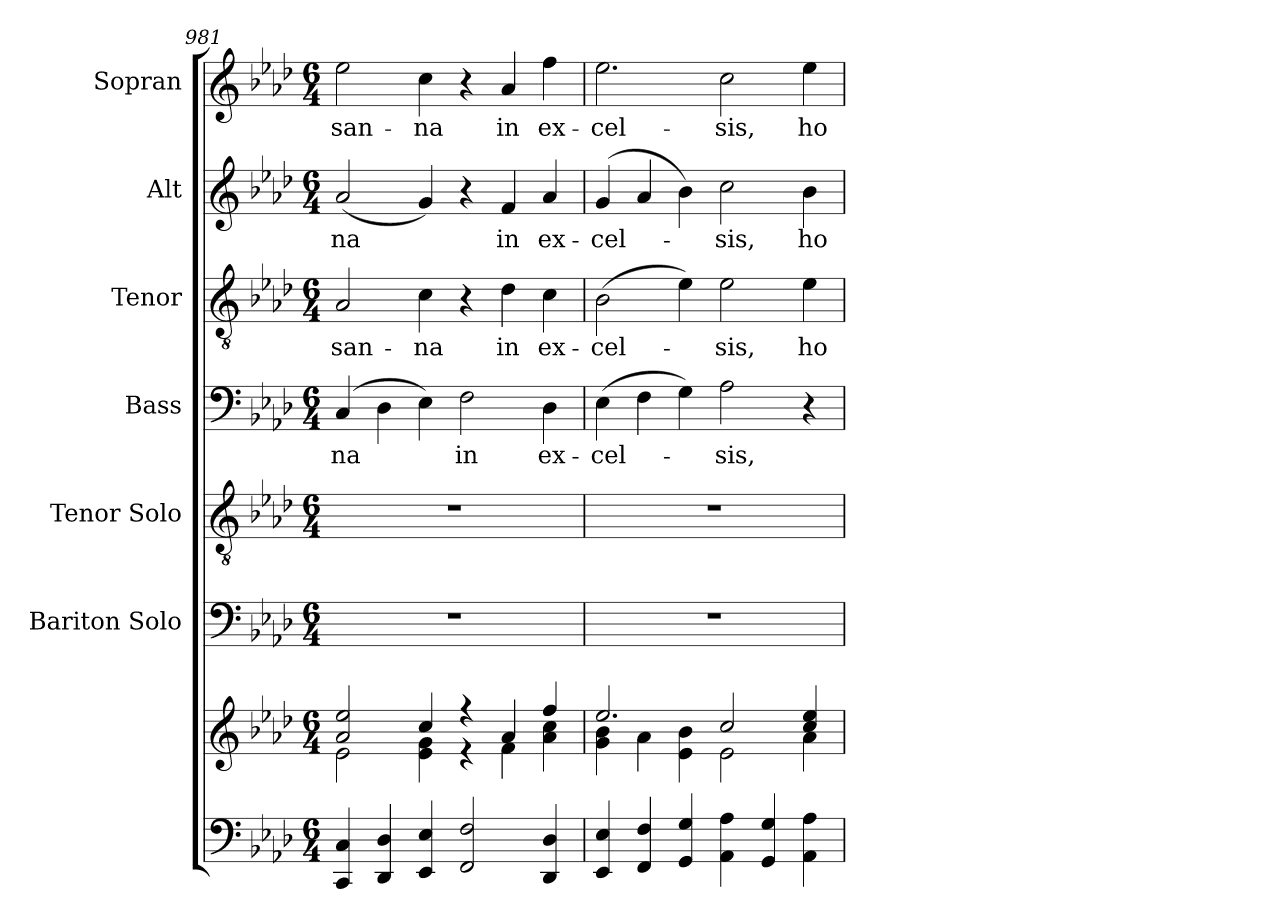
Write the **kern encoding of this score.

**kern	**kern	**kern	**kern	**kern	**text	**kern	**text	**kern	**text	**kern	**text
*part7	*part7	*part6	*part5	*part4	*part4	*part3	*part3	*part2	*part2	*part1	*part1
*staff8	*staff7	*staff6	*staff5	*staff4	*staff4	*staff3	*staff3	*staff2	*staff2	*staff1	*staff1
*	*	*I"Bariton Solo	*I"Tenor Solo	*I"Bass	*	*I"Tenor	*	*I"Alt	*	*I"Sopran	*
*	*	*	*	*I'B.	*	*I'T.	*	*I'A.	*	*I'S.	*
!!LO:PB:g=z
*clefF4	*clefG2	*clefF4	*clefGv2	*clefF4	*	*clefGv2	*	*clefG2	*	*clefG2	*
*k[b-e-a-d-]	*k[b-e-a-d-]	*k[b-e-a-d-]	*k[b-e-a-d-]	*k[b-e-a-d-]	*	*k[b-e-a-d-]	*	*k[b-e-a-d-]	*	*k[b-e-a-d-]	*
*A-:	*A-:	*A-:	*A-:	*A-:	*	*A-:	*	*A-:	*	*A-:	*
*M6/4	*M6/4	*M6/4	*M6/4	*M6/4	*	*M6/4	*	*M6/4	*	*M6/4	*
=981	=981	=981	=981	=981	=981	=981	=981	=981	=981	=981	=981
*	*^	*	*	*	*	*	*	*	*	*	*
!	!	!	!	!	!	!LO:LY:b	!	!LO:LY:b	!	!LO:LY:b	!	!LO:LY:b
4CC/ 4C/	2a-/ 2ee-/	2e-\	1.r	1.r	(4C/	-na	2A-/	-san-	(<2a-/	-na	2ee-\	-san-
4DD-/ 4D-/	.	.	.	.	4D-\	.	.	.	.	.	.	.
!	!	!	!	!	!	!	!	!LO:LY:b	!	!	!	!LO:LY:b
4EE-/ 4E-/	4cc/	4e-\ 4g\	.	.	4E-\)	.	4c\	-na	4g/)	.	4cc\	-na
!	!	!	!	!	!	!LO:LY:b	!	!	!	!	!	!
2FF/ 2F/	4r	4r	.	.	2F\	in	4r	.	4r	.	4r	.
!	!	!	!	!	!	!	!	!LO:LY:b	!	!LO:LY:b	!	!LO:LY:b
.	4a-/	4f\	.	.	.	.	4d-\	in	4f/	in	4a-/	in
!	!	!	!	!	!	!LO:LY:b	!	!LO:LY:b	!	!LO:LY:b	!	!LO:LY:b
4DD-/ 4D-/	4ff/	4a-\ 4cc\	.	.	4D-\	ex-	4c\	ex-	4a-/	ex-	4ff\	ex-
=982	=982	=982	=982	=982	=982	=982	=982	=982	=982	=982	=982	=982
!	!	!	!	!	!	!LO:LY:b	!	!LO:LY:b	!	!LO:LY:b	!	!LO:LY:b
4EE-/ 4E-/	2.ee-/	4g\ 4b-\	1.r	1.r	(>4E-\	-cel-	(>2B-\	-cel-	(4g/	-cel-	2.ee-\	-cel-
4FF/ 4F/	.	4a-\	.	.	4F\	.	.	.	4a-/	.	.	.
4GG/ 4G/	.	4e-\ 4b-\	.	.	4G\)	.	4e-\)	.	4b-\)	.	.	.
!	!	!	!	!	!	!LO:LY:b	!	!LO:LY:b	!	!LO:LY:b	!	!LO:LY:b
4AA-\ 4A-\	2cc/	2e-\	.	.	2A-\	-sis,	2e-\	-sis,	2cc\	-sis,	2cc\	-sis,
4GG/ 4G/	.	.	.	.	.	.	.	.	.	.	.	.
!	!	!	!	!	!	!	!	!LO:LY:b	!	!LO:LY:b	!	!LO:LY:b
4AA-\ 4A-\	4cc/ 4ee-/	4a-\	.	.	4r	.	4e-\	ho-	4b-\	ho-	4ee-\	ho-
*	*v	*v	*	*	*	*	*	*	*	*	*	*
=	=	=	=	=	=	=	=	=	=	=	=
*-	*-	*-	*-	*-	*-	*-	*-	*-	*-	*-	*-
